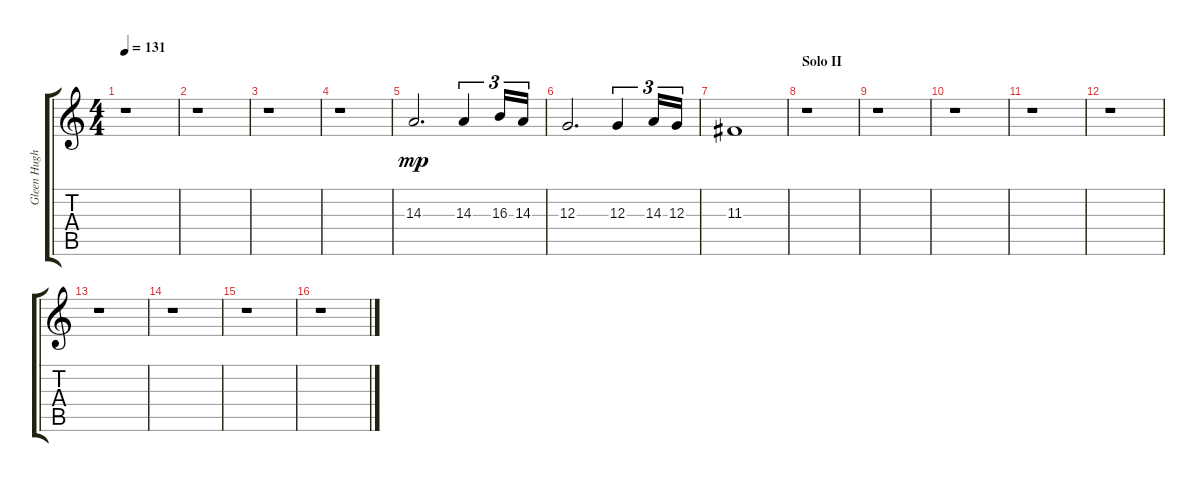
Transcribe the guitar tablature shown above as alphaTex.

\track ("Gleen Hughes" "Gleen Hugh") {instrument lead2sawtooth}
\staff {score tabs}
\tuning (E4 B3 G3 D3 A2 E2) {hide}
\ts (4 4)
\tempo 131
\clef g2
\ks c
r.1{dy mp} |
r.1 |
r.1 |
r.1 |
14.3.2{d} 14.3.4{tu (3 2)} 16.3.16{tu (3 2)} 14.3.16{tu (3 2)} |
12.3.2{d} 12.3.4{tu (3 2)} 14.3.16{tu (3 2)} 12.3.16{tu (3 2)} |
11.3.1 |
\section ("" "Solo II")
r.1 |
r.1 |
r.1 |
r.1 |
r.1 |
r.1 |
r.1 |
r.1 |
r.1
